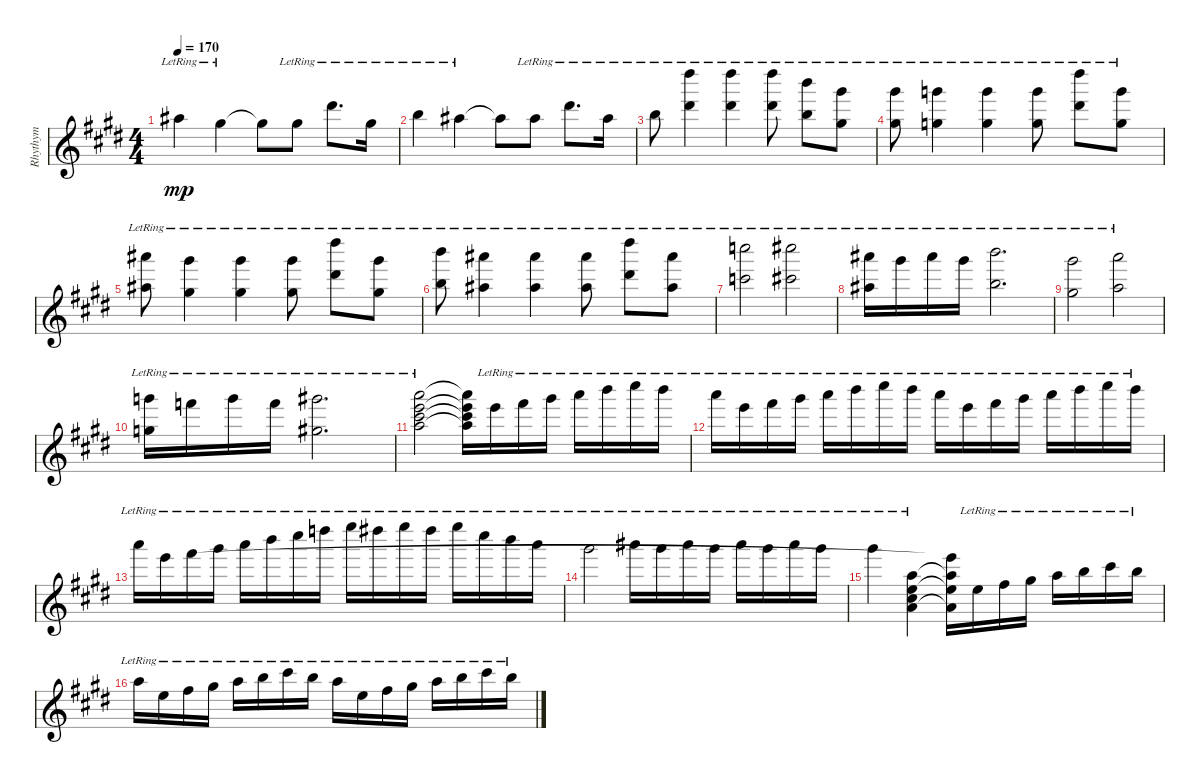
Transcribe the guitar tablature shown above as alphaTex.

\track ("Rhythym" "Rhythym") {instrument acousticguitarnylon}
\staff {score}
\tuning (E4 B3 G3 D3 A2 E2) {hide}
\ts (4 4)
\tempo 170
\clef g2
\ks c#minor
11.2{lr}.4{dy mp} 9.2{lr}.4 9.2{t}.8 9.2{lr}.8 11.1{lr}.8{d} 9.2{lr}.16 |
7.1{lr}.4 6.1{lr}.4 6.1{t}.8 6.1{lr}.8 11.1{lr}.8{d} 11.2{lr}.16 |
12.2{lr}.8 (23.1{lr} 20.3{lr}).4 (23.1{lr} 20.3{lr}).4 (23.1{lr} 20.3{lr}).8 (19.1{lr} 21.4{lr}).8 (21.2{lr} 23.5{lr}).8 |
(21.2{lr} 23.5{lr}).8 (20.2{lr} 22.5{lr}).4 (20.2{lr} 22.5{lr}).4 (20.2{lr} 22.5{lr}).8 (23.1{lr} 20.3{lr}).8 (20.2{lr} 22.5{lr}).8 |
(18.1{lr} 20.4{lr}).8 (16.1{lr} 18.4{lr}).4 (16.1{lr} 18.4{lr}).4 (16.1{lr} 18.4{lr}).8 (23.1{lr} 20.3{lr}).8 (16.1{lr} 18.4{lr}).8 |
(19.1{lr} 21.4{lr}).8 (18.1{lr} 20.4{lr}).4 (18.1{lr} 20.4{lr}).4 (18.1{lr} 20.4{lr}).8 (23.1{lr} 20.3{lr}).8 (18.1{lr} 20.4{lr}).8 |
(20.1{lr} 22.4{lr}).2 (21.1{lr} 23.4{lr}).2 |
(18.1{lr} 20.4{lr}).16 21.2{lr}.16 18.1{lr}.16 16.1{lr}.16 (19.1{lr} 16.3{lr}).2{d} |
(16.1{lr} 18.4{lr}).2 (17.1{lr} 19.4{lr}).2 |
(15.1{lr} 17.4{lr}).16 18.2{lr}.16 15.1{lr}.16 13.1{lr}.16 (16.1{lr} 13.3{lr}).2{d} |
(17.1{lr} 17.2{lr} 18.3{lr} 19.4{lr}).2 (17.1{t} 17.2{t} 18.3{t} 19.4{t}).16 17.2{lr}.16 14.1{lr}.16 16.1{lr}.16 17.1{lr}.16 19.1{lr}.16 21.1{lr}.16 19.1{lr}.16 |
17.1{lr}.16 17.2{lr}.16 14.1{lr}.16 16.1{lr}.16 17.1{lr}.16 19.1{lr}.16 21.1{lr}.16 19.1{lr}.16 17.1{lr}.16 17.2{lr}.16 14.1{lr}.16 16.1{lr}.16 17.1{lr}.16 19.1{lr}.16 21.1{lr}.16 19.1{lr}.16 |
17.1{lr}.16 17.2{lr}.16 14.1{lr}.16 16.1{lr}.16 17.1{lr}.16 19.1{lr}.16 21.1{lr}.16 22.1{lr}.16 24.1{lr}.16 23.1{lr}.16 24.1{lr}.16 23.1{lr}.16 24.1{lr}.16 21.1{lr}.16 19.1{lr}.16 17.1{lr}.16 |
16.1{lr}.2 18.1{lr}.16 16.1{lr}.16 18.1{lr}.16 16.1{lr}.16 18.1{lr}.16 16.1{lr}.16 18.1{lr}.16 16.1{lr}.16 |
16.1{lr}.4 (14.3{lr} 14.4{lr} 16.5{lr} 17.6{lr}).4 (17.2{t} 14.3{t} 14.4{t} 17.6{t}).16 14.4{lr}.16 11.3{lr}.16 13.3{lr}.16 10.2{lr}.16 12.2{lr}.16 9.1{lr}.16 7.1{lr}.16 |
5.1{lr}.16 5.2{lr}.16 2.1{lr}.16 4.1{lr}.16 5.1{lr}.16 7.1{lr}.16 9.1{lr}.16 7.1{lr}.16 5.1{lr}.16 5.2{lr}.16 2.1{lr}.16 4.1{lr}.16 5.1{lr}.16 7.1{lr}.16 9.1{lr}.16 7.1{lr}.16
